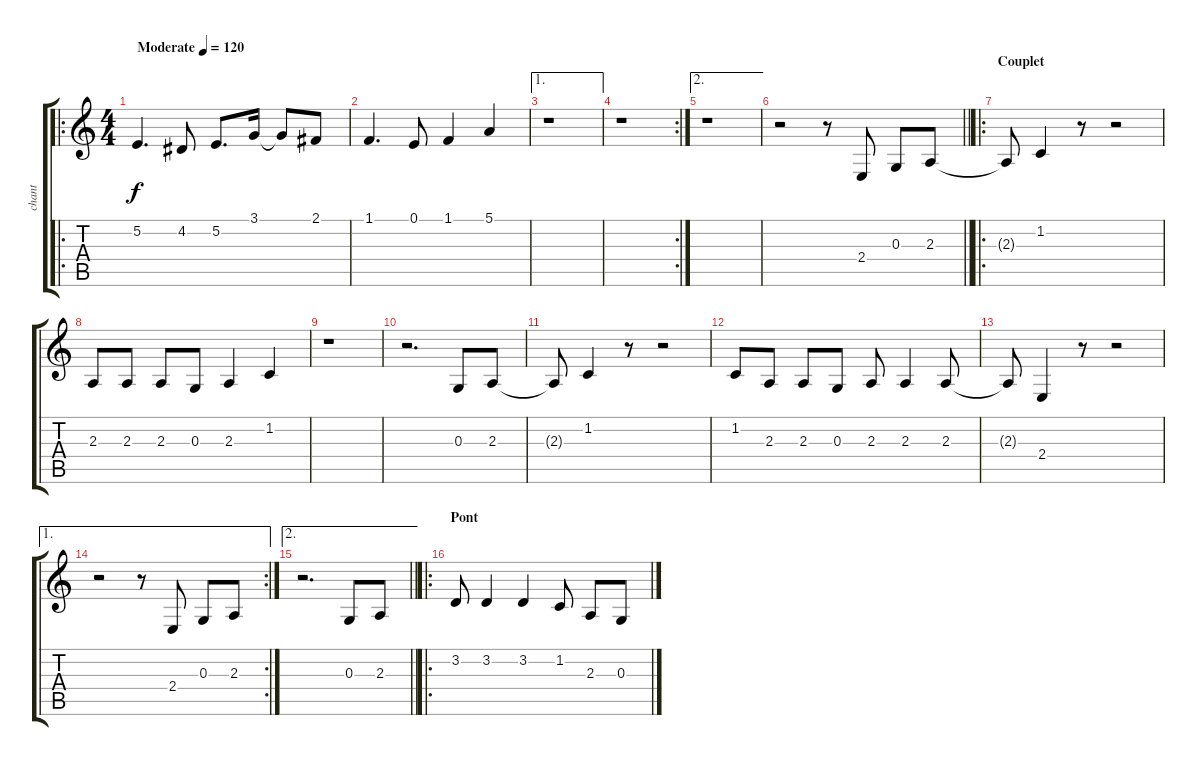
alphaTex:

\track ("chant" "chant") {instrument clarinet}
\staff {score tabs}
\tuning (E4 B3 G3 D3 A2 E2) {hide}
\ro
\ts (4 4)
\tempo (120 "Moderate")
\clef g2
\ks c
5.2.4{d dy f instrument clarinet} 4.2.8 5.2.8{d} 3.1.16 3.1{t}.8 2.1.8 |
1.1.4{d} 0.1.8 1.1.4 5.1.4 |
\ae 1
r.1 |
\rc 2
r.1 |
\ae 2
r.1 |
\barLineRight lightlight
r.2 r.8 2.4.8 0.3.8 2.3.8 |
\ro
\section ("" "Couplet")
2.3{t}.8 1.2.4 r.8 r.2 |
2.3.8 2.3.8 2.3.8 0.3.8 2.3.4 1.2.4 |
r.1 |
r.2{d} 0.3.8 2.3.8 |
2.3{t}.8 1.2.4 r.8 r.2 |
1.2.8 2.3.8 2.3.8 0.3.8 2.3.8 2.3.4 2.3.8 |
2.3{t}.8 2.4.4 r.8 r.2 |
\ae 1
\rc 2
r.2 r.8 2.4.8 0.3.8 2.3.8 |
\ae 2
\barLineRight lightlight
r.2{d} 0.3.8 2.3.8 |
\ro
\section ("" "Pont")
3.2.8 3.2.4 3.2.4 1.2.8 2.3.8 0.3.8
